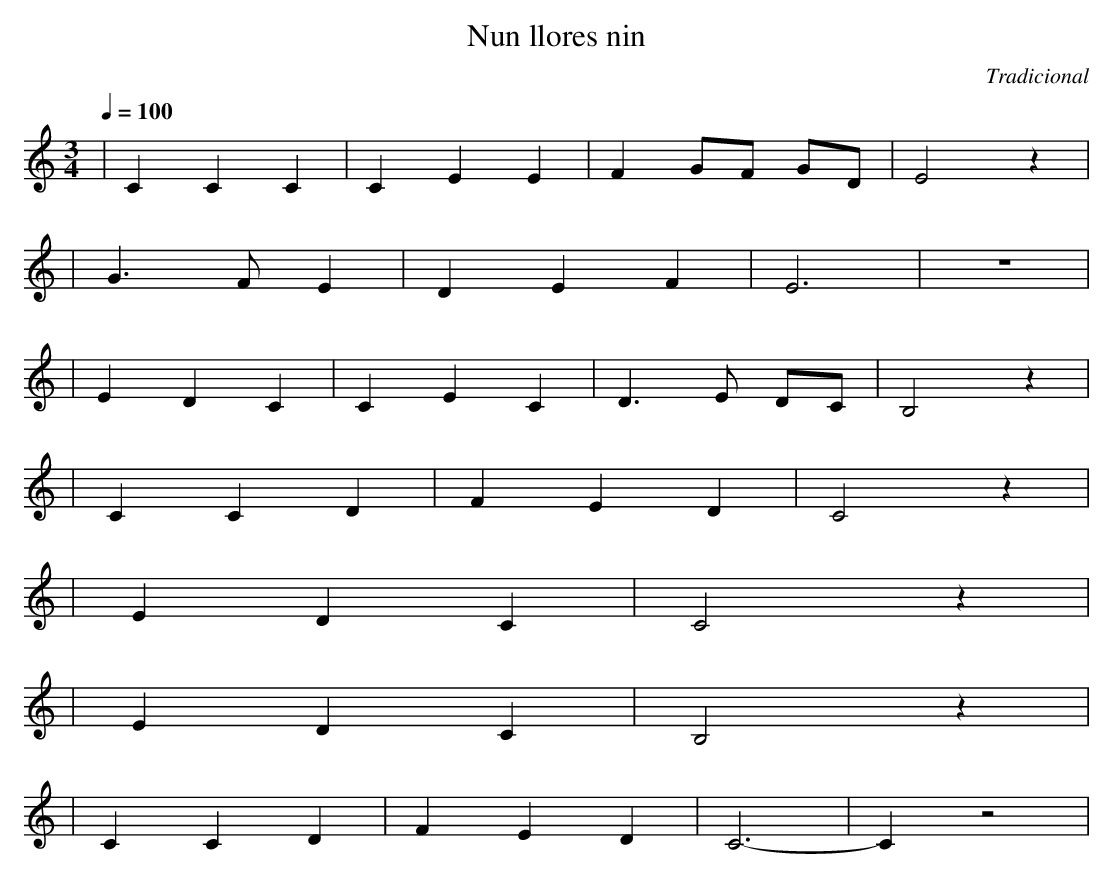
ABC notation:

X:1
T:Nun llores nin
C:Tradicional
M:3/4
L:1/4
Q:1/4=100
K:C
|C C C|C E E|F G/F/ G/D/|E2 z|
|G3/2 F/ E|D E F|E3|z3|
|E D C|C E C|D3/2 E/ D/C/|B,2 z|
|C C D|F E D|C2 z|
|E D C|C2 z|
|E D C|B,2 z|
|C C D|F E D|C3-|C z2|
